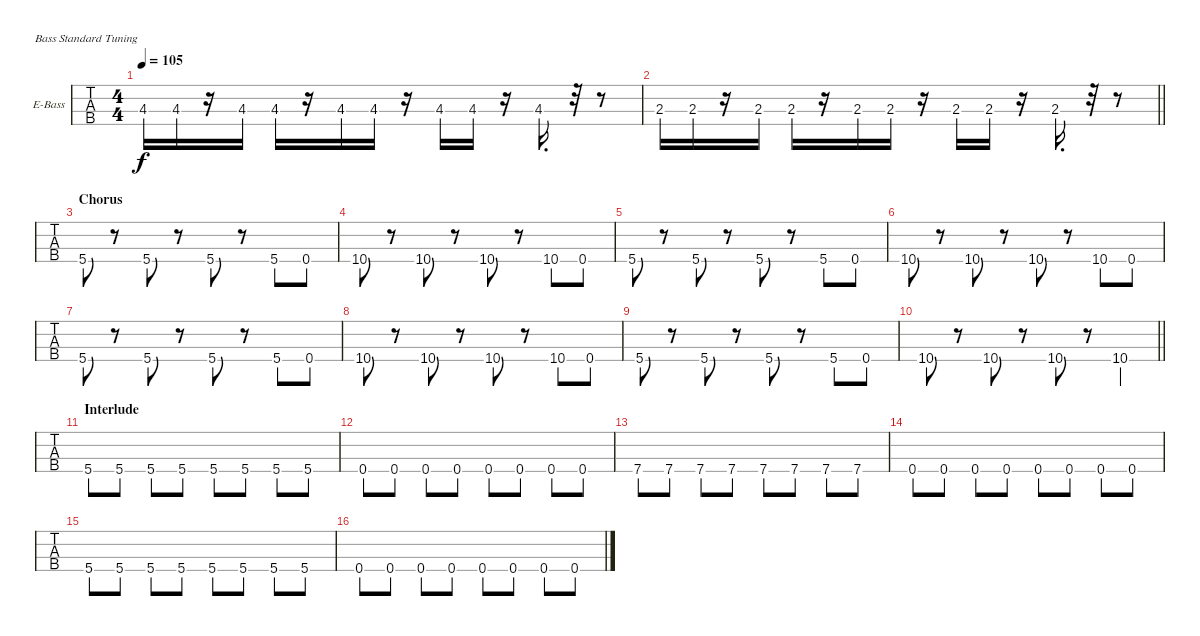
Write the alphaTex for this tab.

\bracketExtendMode groupsimilarinstruments
\firstSystemTrackNameOrientation horizontal
\otherSystemsTrackNameOrientation horizontal
\track ("Nikolai" "E-Bass") {instrument electricbasspick}
\staff {tabs}
\tuning (G2 D2 A1 E1)
\ts (4 4)
\tempo 105
\clef f4
\ks db
4.3.16{dy f} 4.3.16 r.16 4.3.16 4.3.16 r.16 4.3.16 4.3.16 r.16 4.3.16 4.3.16 r.16 4.3.16{d} r.32 r.8 |
\barLineRight lightlight
2.3.16 2.3.16 r.16 2.3.16 2.3.16 r.16 2.3.16 2.3.16 r.16 2.3.16 2.3.16 r.16 2.3.16{d} r.32 r.8 |
\section ("" "Chorus")
5.4.8 r.8 5.4.8 r.8 5.4.8 r.8 5.4.8 0.4.8 |
10.4.8 r.8 10.4.8 r.8 10.4.8 r.8 10.4.8 0.4.8 |
5.4.8 r.8 5.4.8 r.8 5.4.8 r.8 5.4.8 0.4.8 |
10.4.8 r.8 10.4.8 r.8 10.4.8 r.8 10.4.8 0.4.8 |
5.4.8 r.8 5.4.8 r.8 5.4.8 r.8 5.4.8 0.4.8 |
10.4.8 r.8 10.4.8 r.8 10.4.8 r.8 10.4.8 0.4.8 |
5.4.8 r.8 5.4.8 r.8 5.4.8 r.8 5.4.8 0.4.8 |
\barLineRight lightlight
10.4.8 r.8 10.4.8 r.8 10.4.8 r.8 10.4.4 |
\section ("" "Interlude")
5.4.8 5.4.8 5.4.8 5.4.8 5.4.8 5.4.8 5.4.8 5.4.8 |
0.4.8 0.4.8 0.4.8 0.4.8 0.4.8 0.4.8 0.4.8 0.4.8 |
7.4.8 7.4.8 7.4.8 7.4.8 7.4.8 7.4.8 7.4.8 7.4.8 |
0.4.8 0.4.8 0.4.8 0.4.8 0.4.8 0.4.8 0.4.8 0.4.8 |
5.4.8 5.4.8 5.4.8 5.4.8 5.4.8 5.4.8 5.4.8 5.4.8 |
0.4.8 0.4.8 0.4.8 0.4.8 0.4.8 0.4.8 0.4.8 0.4.8
